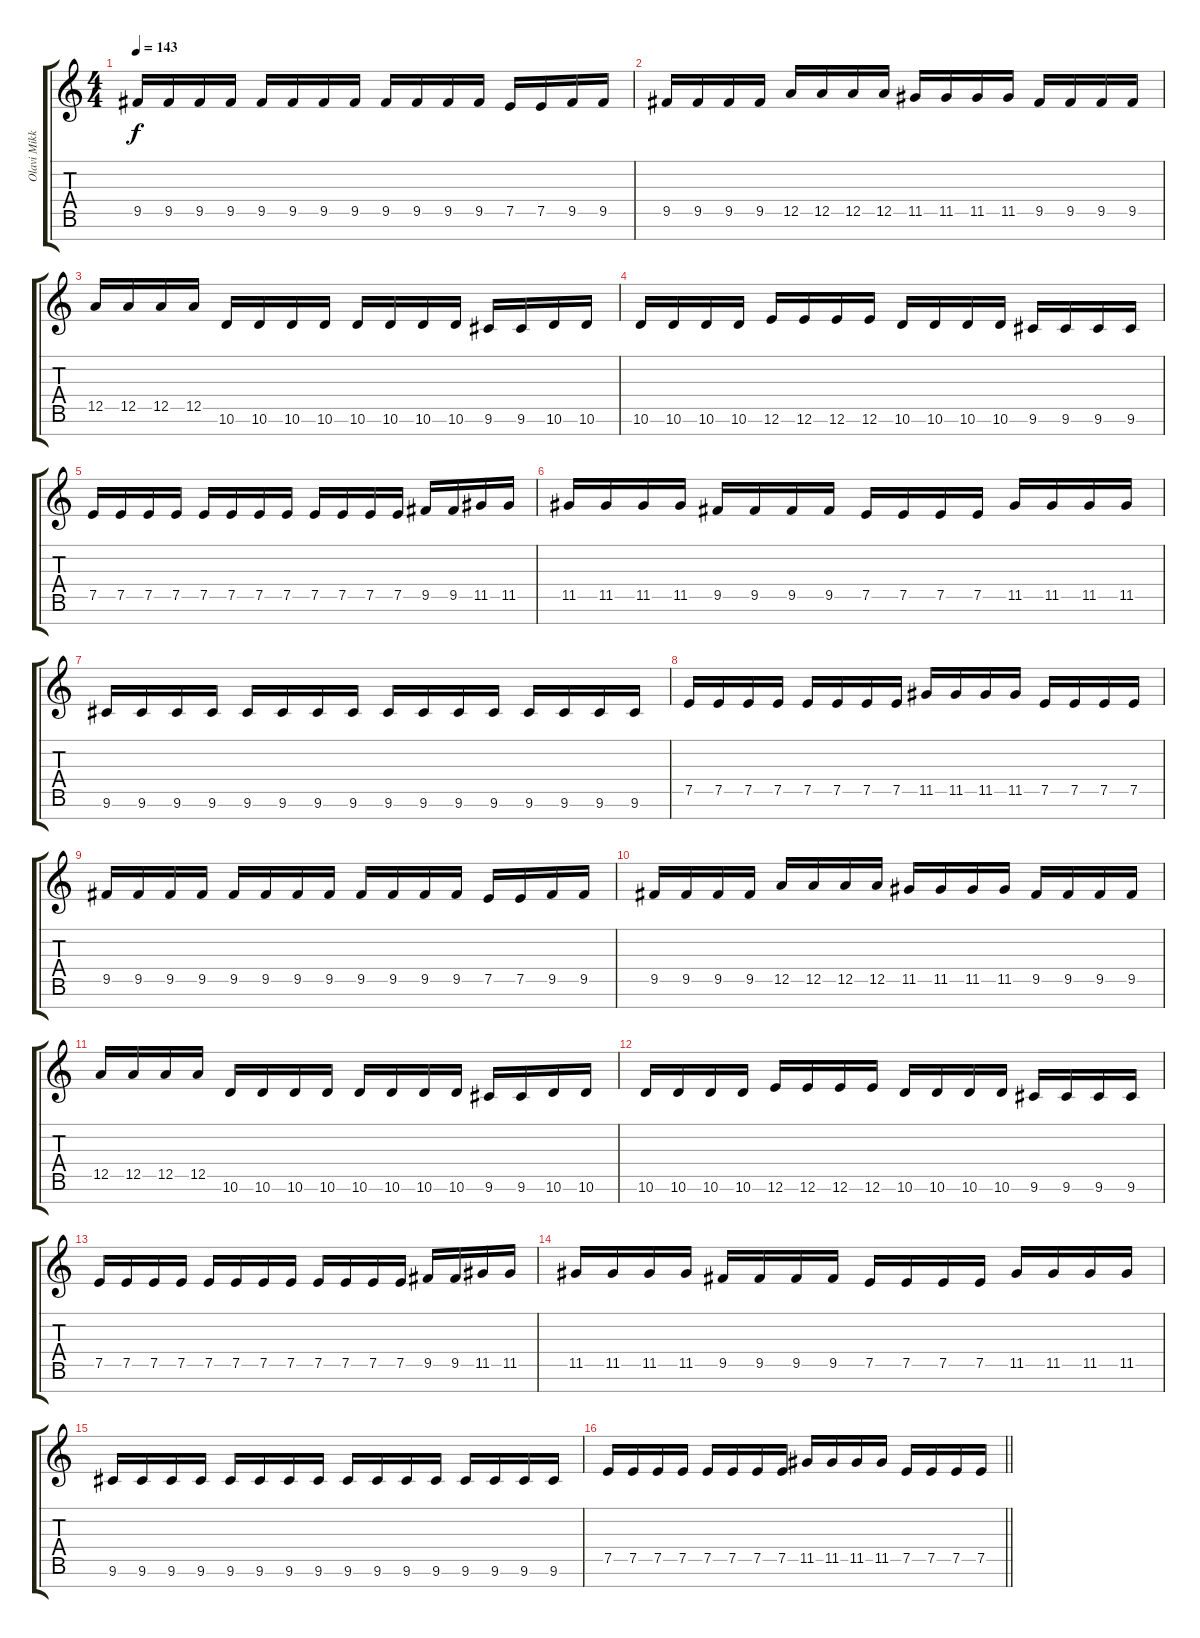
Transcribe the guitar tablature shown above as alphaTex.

\track ("Olavi Mikkonen" "Olavi Mikk") {instrument distortionguitar}
\staff {score tabs}
\tuning (E4 B3 Gb3 D3 A2 E2 B1) {hide}
\ts (4 4)
\tempo 143
\clef g2
\ks c
9.5.16{dy f} 9.5.16 9.5.16 9.5.16 9.5.16 9.5.16 9.5.16 9.5.16 9.5.16 9.5.16 9.5.16 9.5.16 7.5.16 7.5.16 9.5.16 9.5.16 |
9.5.16 9.5.16 9.5.16 9.5.16 12.5.16 12.5.16 12.5.16 12.5.16 11.5.16 11.5.16 11.5.16 11.5.16 9.5.16 9.5.16 9.5.16 9.5.16 |
12.5.16 12.5.16 12.5.16 12.5.16 10.6.16 10.6.16 10.6.16 10.6.16 10.6.16 10.6.16 10.6.16 10.6.16 9.6.16 9.6.16 10.6.16 10.6.16 |
10.6.16 10.6.16 10.6.16 10.6.16 12.6.16 12.6.16 12.6.16 12.6.16 10.6.16 10.6.16 10.6.16 10.6.16 9.6.16 9.6.16 9.6.16 9.6.16 |
7.5.16 7.5.16 7.5.16 7.5.16 7.5.16 7.5.16 7.5.16 7.5.16 7.5.16 7.5.16 7.5.16 7.5.16 9.5.16 9.5.16 11.5.16 11.5.16 |
11.5.16 11.5.16 11.5.16 11.5.16 9.5.16 9.5.16 9.5.16 9.5.16 7.5.16 7.5.16 7.5.16 7.5.16 11.5.16 11.5.16 11.5.16 11.5.16 |
9.6.16 9.6.16 9.6.16 9.6.16 9.6.16 9.6.16 9.6.16 9.6.16 9.6.16 9.6.16 9.6.16 9.6.16 9.6.16 9.6.16 9.6.16 9.6.16 |
7.5.16 7.5.16 7.5.16 7.5.16 7.5.16 7.5.16 7.5.16 7.5.16 11.5.16 11.5.16 11.5.16 11.5.16 7.5.16 7.5.16 7.5.16 7.5.16 |
9.5.16 9.5.16 9.5.16 9.5.16 9.5.16 9.5.16 9.5.16 9.5.16 9.5.16 9.5.16 9.5.16 9.5.16 7.5.16 7.5.16 9.5.16 9.5.16 |
9.5.16 9.5.16 9.5.16 9.5.16 12.5.16 12.5.16 12.5.16 12.5.16 11.5.16 11.5.16 11.5.16 11.5.16 9.5.16 9.5.16 9.5.16 9.5.16 |
12.5.16 12.5.16 12.5.16 12.5.16 10.6.16 10.6.16 10.6.16 10.6.16 10.6.16 10.6.16 10.6.16 10.6.16 9.6.16 9.6.16 10.6.16 10.6.16 |
10.6.16 10.6.16 10.6.16 10.6.16 12.6.16 12.6.16 12.6.16 12.6.16 10.6.16 10.6.16 10.6.16 10.6.16 9.6.16 9.6.16 9.6.16 9.6.16 |
7.5.16 7.5.16 7.5.16 7.5.16 7.5.16 7.5.16 7.5.16 7.5.16 7.5.16 7.5.16 7.5.16 7.5.16 9.5.16 9.5.16 11.5.16 11.5.16 |
11.5.16 11.5.16 11.5.16 11.5.16 9.5.16 9.5.16 9.5.16 9.5.16 7.5.16 7.5.16 7.5.16 7.5.16 11.5.16 11.5.16 11.5.16 11.5.16 |
9.6.16 9.6.16 9.6.16 9.6.16 9.6.16 9.6.16 9.6.16 9.6.16 9.6.16 9.6.16 9.6.16 9.6.16 9.6.16 9.6.16 9.6.16 9.6.16 |
\barLineRight lightlight
7.5.16 7.5.16 7.5.16 7.5.16 7.5.16 7.5.16 7.5.16 7.5.16 11.5.16 11.5.16 11.5.16 11.5.16 7.5.16 7.5.16 7.5.16 7.5.16
